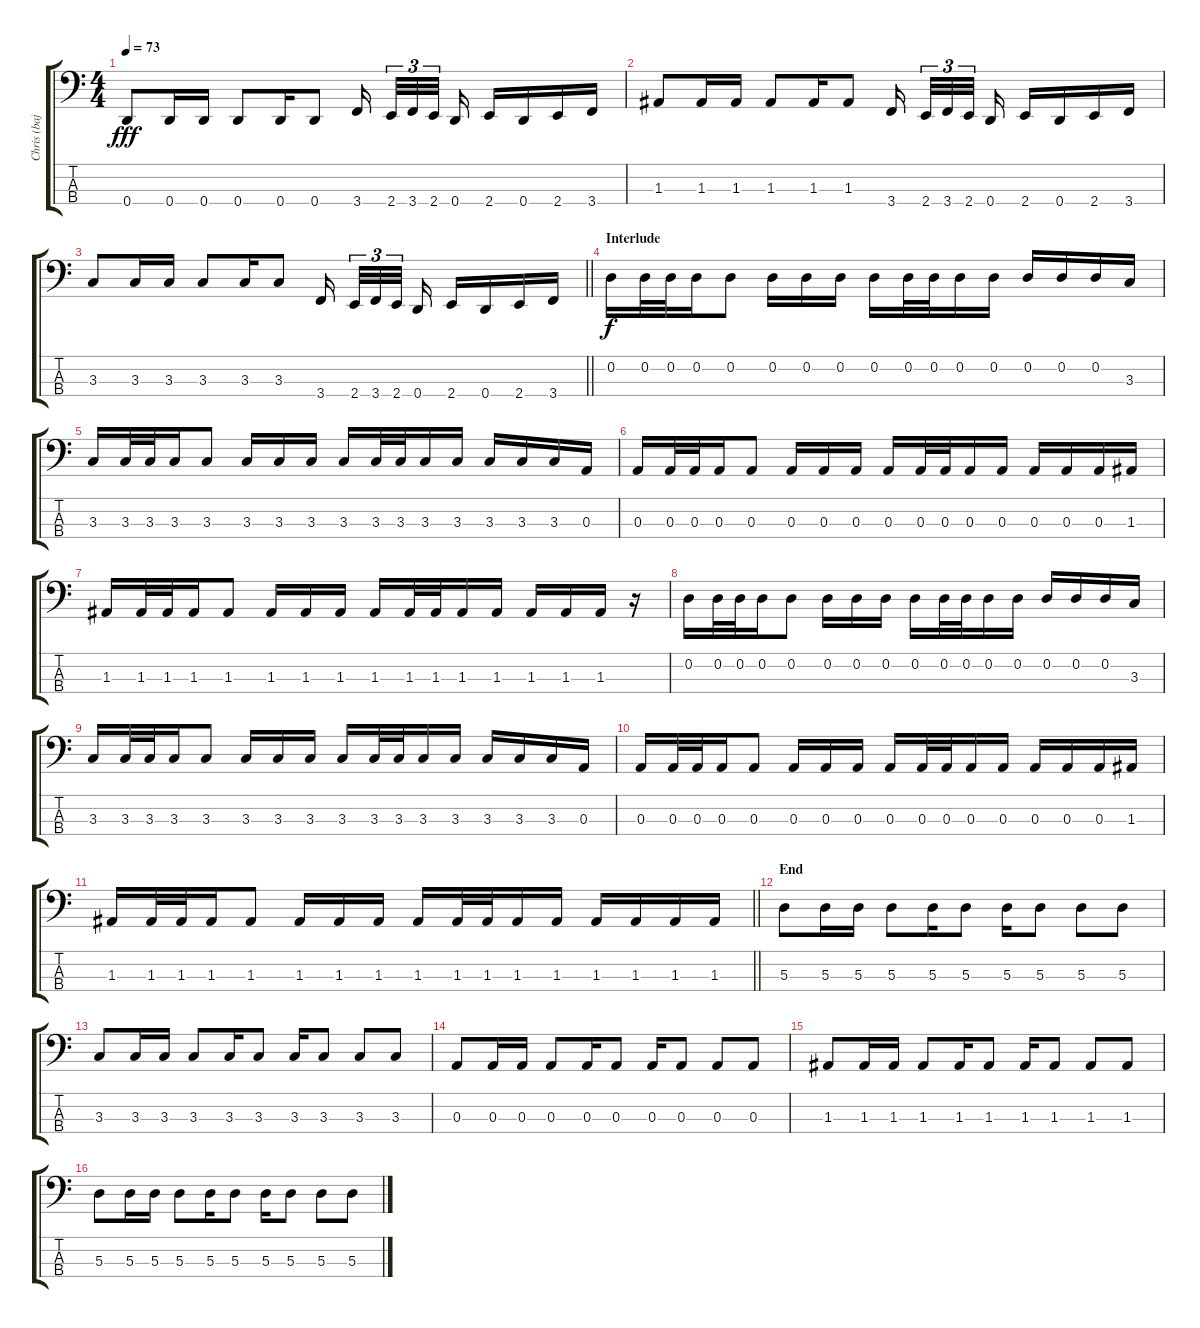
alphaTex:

\track ("Chris (bajo)" "Chris (baj") {instrument electricbassfinger}
\staff {score tabs}
\tuning (G2 D2 A1 D1) {hide}
\ts (4 4)
\tempo 73
\clef f4
\ks c
0.4.8{dy fff} 0.4.16 0.4.16 0.4.8 0.4.16 0.4.8 3.4.16{beam splitsecondary} 2.4.32{tu (3 2)} 3.4.32{tu (3 2)} 2.4.32{tu (3 2) beam splitsecondary} 0.4.16 2.4.16 0.4.16 2.4.16 3.4.16 |
1.3.8 1.3.16 1.3.16 1.3.8 1.3.16 1.3.8 3.4.16{beam splitsecondary} 2.4.32{tu (3 2)} 3.4.32{tu (3 2)} 2.4.32{tu (3 2) beam splitsecondary} 0.4.16 2.4.16 0.4.16 2.4.16 3.4.16 |
\barLineRight lightlight
3.3.8 3.3.16 3.3.16 3.3.8 3.3.16 3.3.8 3.4.16{beam splitsecondary} 2.4.32{tu (3 2)} 3.4.32{tu (3 2)} 2.4.32{tu (3 2) beam splitsecondary} 0.4.16 2.4.16 0.4.16 2.4.16 3.4.16 |
\section ("" "Interlude")
0.2.16{dy f} 0.2.32 0.2.32 0.2.16 0.2.8 0.2.16 0.2.16 0.2.16 0.2.16 0.2.32 0.2.32 0.2.16 0.2.16 0.2.16 0.2.16 0.2.16 3.3.16 |
3.3.16 3.3.32 3.3.32 3.3.16 3.3.8 3.3.16 3.3.16 3.3.16 3.3.16 3.3.32 3.3.32 3.3.16 3.3.16 3.3.16 3.3.16 3.3.16 0.3.16 |
0.3.16 0.3.32 0.3.32 0.3.16 0.3.8 0.3.16 0.3.16 0.3.16 0.3.16 0.3.32 0.3.32 0.3.16 0.3.16 0.3.16 0.3.16 0.3.16 1.3.16 |
1.3.16 1.3.32 1.3.32 1.3.16 1.3.8 1.3.16 1.3.16 1.3.16 1.3.16 1.3.32 1.3.32 1.3.16 1.3.16 1.3.16 1.3.16 1.3.16 r.16 |
0.2.16 0.2.32 0.2.32 0.2.16 0.2.8 0.2.16 0.2.16 0.2.16 0.2.16 0.2.32 0.2.32 0.2.16 0.2.16 0.2.16 0.2.16 0.2.16 3.3.16 |
3.3.16 3.3.32 3.3.32 3.3.16 3.3.8 3.3.16 3.3.16 3.3.16 3.3.16 3.3.32 3.3.32 3.3.16 3.3.16 3.3.16 3.3.16 3.3.16 0.3.16 |
0.3.16 0.3.32 0.3.32 0.3.16 0.3.8 0.3.16 0.3.16 0.3.16 0.3.16 0.3.32 0.3.32 0.3.16 0.3.16 0.3.16 0.3.16 0.3.16 1.3.16 |
\barLineRight lightlight
1.3.16 1.3.32 1.3.32 1.3.16 1.3.8 1.3.16 1.3.16 1.3.16 1.3.16 1.3.32 1.3.32 1.3.16 1.3.16 1.3.16 1.3.16 1.3.16 1.3.16 |
\section ("" "End")
5.3.8 5.3.16 5.3.16 5.3.8 5.3.16 5.3.8 5.3.16 5.3.8 5.3.8 5.3.8 |
3.3.8 3.3.16 3.3.16 3.3.8 3.3.16 3.3.8 3.3.16 3.3.8 3.3.8 3.3.8 |
0.3.8 0.3.16 0.3.16 0.3.8 0.3.16 0.3.8 0.3.16 0.3.8 0.3.8 0.3.8 |
1.3.8 1.3.16 1.3.16 1.3.8 1.3.16 1.3.8 1.3.16 1.3.8 1.3.8 1.3.8 |
5.3.8 5.3.16 5.3.16 5.3.8 5.3.16 5.3.8 5.3.16 5.3.8 5.3.8 5.3.8
